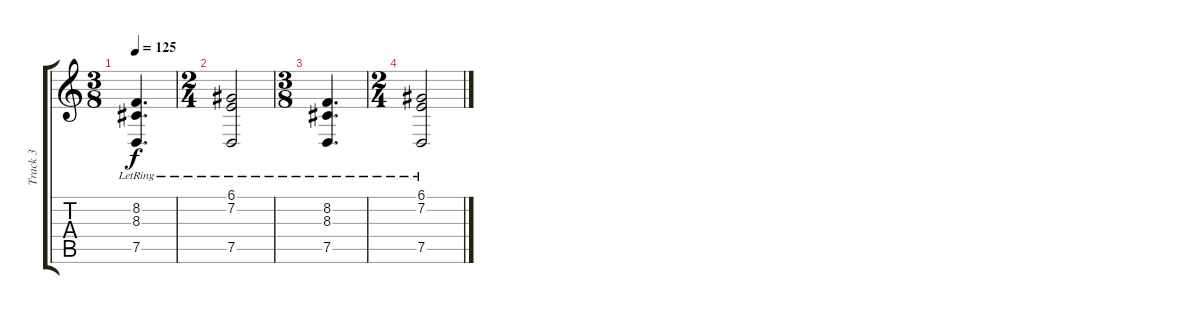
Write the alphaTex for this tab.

\track ("Track 3" "Track 3") {instrument acousticgrandpiano}
\staff {score tabs}
\tuning (D4 A3 F3 C3 G2 D2) {hide}
\ts (3 8)
\tempo 125
\clef g2
\ks c
(8.2{lr} 8.3{lr} 7.5{lr}).4{d dy f volume 0} |
\ts (2 4)
(6.1{lr} 7.2{lr} 7.5{lr}).2 |
\ts (3 8)
(8.2{lr} 8.3{lr} 7.5{lr}).4{d} |
\ts (2 4)
(6.1{lr} 7.2{lr} 7.5{lr}).2
